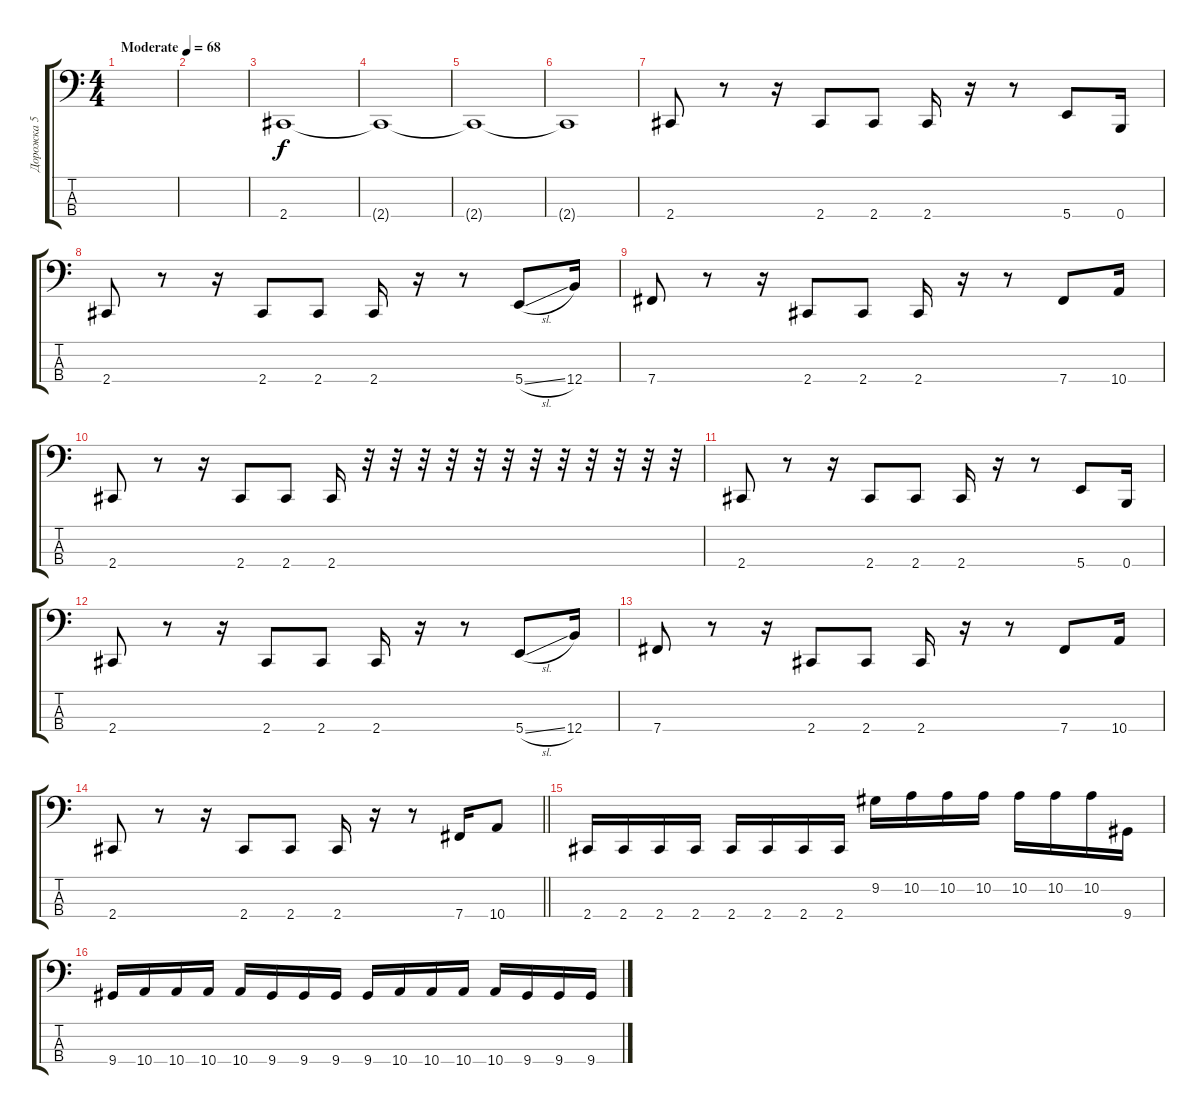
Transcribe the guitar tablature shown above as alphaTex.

\track ("Дорожка 5" "Дорожка 5") {instrument electricbassfinger}
\staff {score tabs}
\tuning (E2 B1 Gb1 B0) {hide}
\ts (4 4)
\tempo (68 "Moderate")
\clef f4
\ks c
|
|
2.4.1 |
2.4{t}.1 |
2.4{t}.1 |
2.4{t}.1 |
2.4.8 r.8 r.16 2.4.8 2.4.8 2.4.16 r.16 r.8 5.4.8 0.4.16 |
2.4.8 r.8 r.16 2.4.8 2.4.8 2.4.16 r.16 r.8 5.4{sl}.8 12.4.16 |
7.4.8 r.8 r.16 2.4.8 2.4.8 2.4.16 r.16 r.8 7.4.8 10.4.16 |
2.4.8 r.8 r.16 2.4.8 2.4.8 2.4.16 r.32 r.32 r.32 r.32 r.32 r.32 r.32 r.32 r.32 r.32 r.32 r.32 |
2.4.8 r.8 r.16 2.4.8 2.4.8 2.4.16 r.16 r.8 5.4.8 0.4.16 |
2.4.8 r.8 r.16 2.4.8 2.4.8 2.4.16 r.16 r.8 5.4{sl}.8 12.4.16 |
7.4.8 r.8 r.16 2.4.8 2.4.8 2.4.16 r.16 r.8 7.4.8 10.4.16 |
\barLineRight lightlight
2.4.8 r.8 r.16 2.4.8 2.4.8 2.4.16 r.16 r.8 7.4.16 10.4.8 |
\section ("" "")
2.4.16 2.4.16 2.4.16 2.4.16 2.4.16 2.4.16 2.4.16 2.4.16 9.2.16 10.2.16 10.2.16 10.2.16 10.2.16 10.2.16 10.2.16 9.4.16 |
9.4.16 10.4.16 10.4.16 10.4.16 10.4.16 9.4.16 9.4.16 9.4.16 9.4.16 10.4.16 10.4.16 10.4.16 10.4.16 9.4.16 9.4.16 9.4.16
